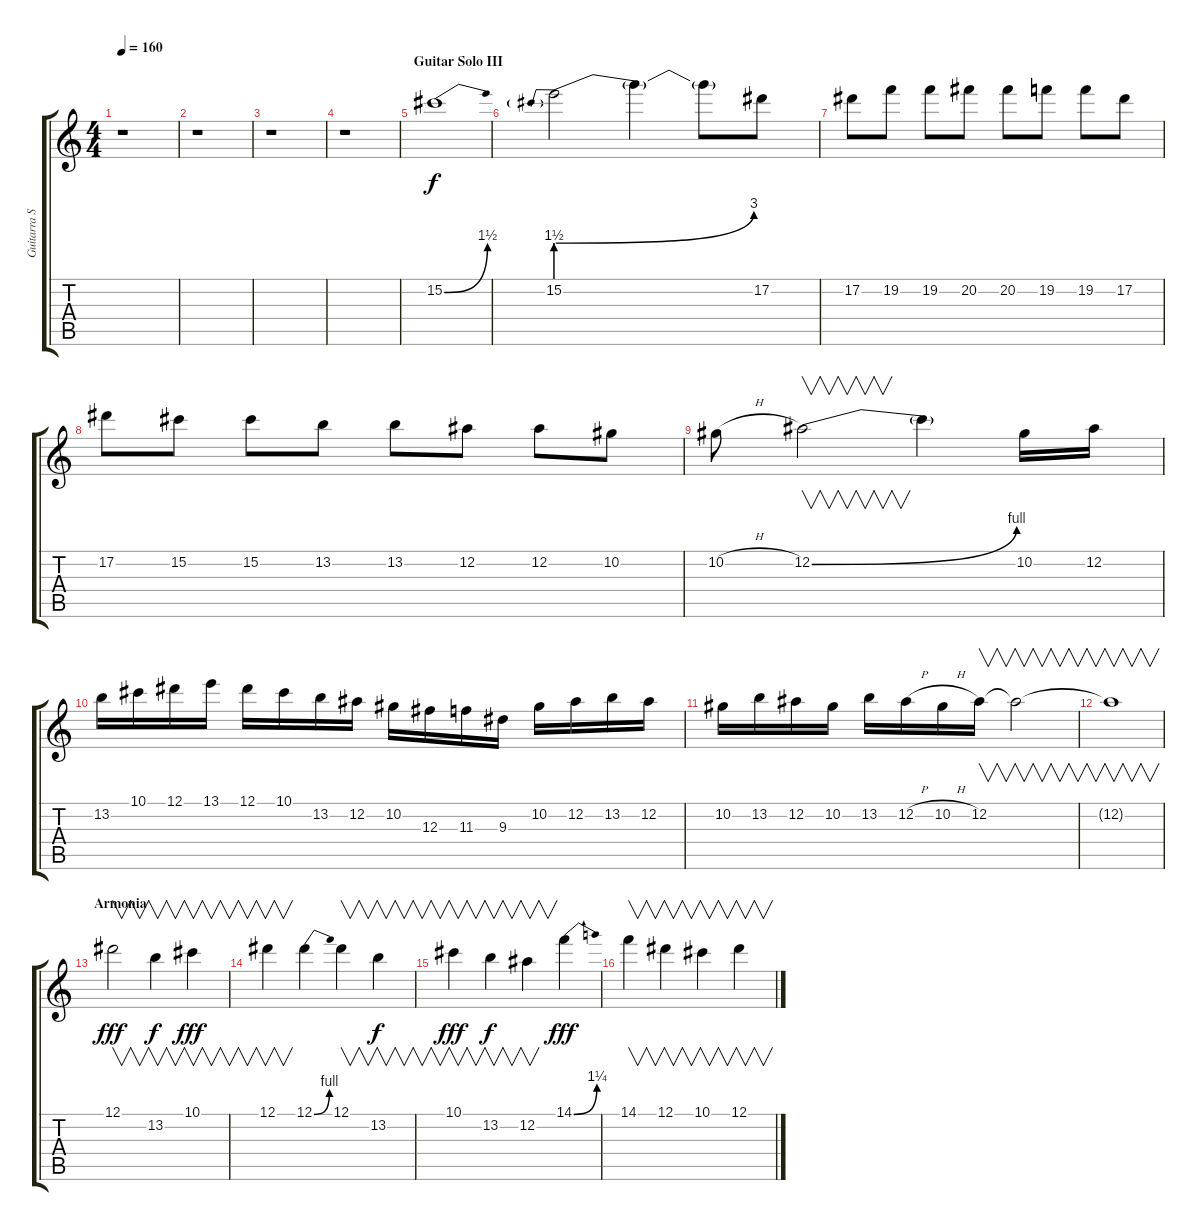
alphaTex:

\track ("Guitarra Solo II, III" "Guitarra S") {instrument distortionguitar}
\staff {score tabs}
\tuning (Eb4 Bb3 Gb3 Db3 Ab2 Eb2) {hide}
\ts (4 4)
\tempo 160
\clef g2
\ks c
r.1{dy f} |
r.1 |
r.1 |
r.1 |
\section ("" "Guitar Solo III")
15.2{be (bend 0 0 60 6)}.1 |
15.2{be (prebendbend 0 6 60 12)}.2 15.2{t}.4 15.2{t}.8 17.2.8 |
17.2.8 19.2.8 19.2.8 20.2.8 20.2.8 19.2.8 19.2.8 17.2.8 |
17.2.8 15.2.8 15.2.8 13.2.8 13.2.8 12.2.8 12.2.8 10.2.8 |
10.2{h}.8 12.2{be (bend 0 0 60 4)}.2{v} 12.2{t}.4 10.2.16 12.2.16 |
13.2.16 10.1.16 12.1.16 13.1.16 12.1.16 10.1.16 13.2.16 12.2.16 10.2.16 12.3.16 11.3.16 9.3.16 10.2.16 12.2.16 13.2.16 12.2.16 |
10.2.16 13.2.16 12.2.16 10.2.16 13.2.16 12.2{h}.16 10.2{h}.16 12.2.16{v} 12.2{t}.2{v} |
12.2{t}.1{v} |
\section ("" "Armonia")
12.1.2{v dy fff volume 10 balance 16} 13.2.4{v dy f} 10.1.4{v dy fff} |
12.1.4{v} 12.1{be (bend 0 0 60 4)}.4 12.1.4{v} 13.2.4{v dy f} |
10.1.4{v dy fff} 13.2.4{v dy f} 12.2.4{v} 14.1{be (bend 0 0 60 5)}.4{dy fff} |
14.1.4{v} 12.1.4{v} 10.1.4{v} 12.1.4{v}
